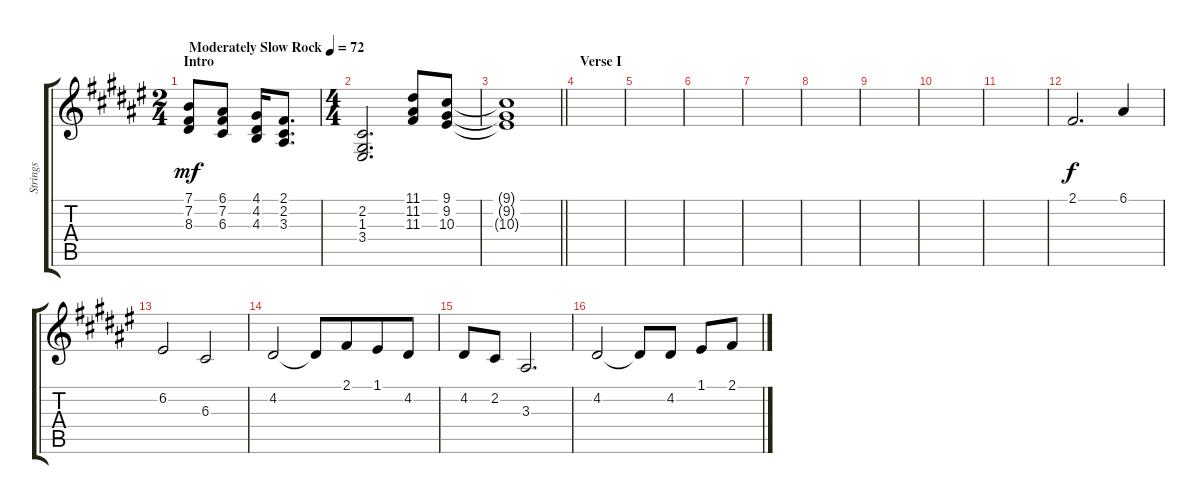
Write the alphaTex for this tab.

\track ("Strings" "Strings") {instrument synthstrings1}
\staff {score tabs}
\tuning (E4 B3 G3 D3 A2 E2) {hide}
\ts (2 4)
\section ("" "Intro")
\tempo (72 "Moderately Slow Rock")
\clef g2
\ks f#
(7.1 7.2 8.3).8{dy mf instrument tremolostrings} (6.1 7.2 6.3).8 (4.1 4.2 4.3).16 (2.1 2.2 3.3).8{d} |
\ts (4 4)
(2.2 1.3 3.4).2{d} (11.1 11.2 11.3).8 (9.1 9.2 10.3).8 |
\barLineRight lightlight
(9.1{t} 9.2{t} 10.3{t}).1 |
\section ("" "Verse I")
|
|
|
|
|
|
|
|
2.1.2{d dy f instrument synthstrings1} 6.1.4 |
6.2.2 6.3.2 |
4.2.2 4.2{t}.8 2.1.8{beam merge} 1.1.8 4.2.8 |
4.2.8 2.2.8 3.3.2{d} |
4.2.2 4.2{t}.8 4.2.8 1.1.8 2.1.8
